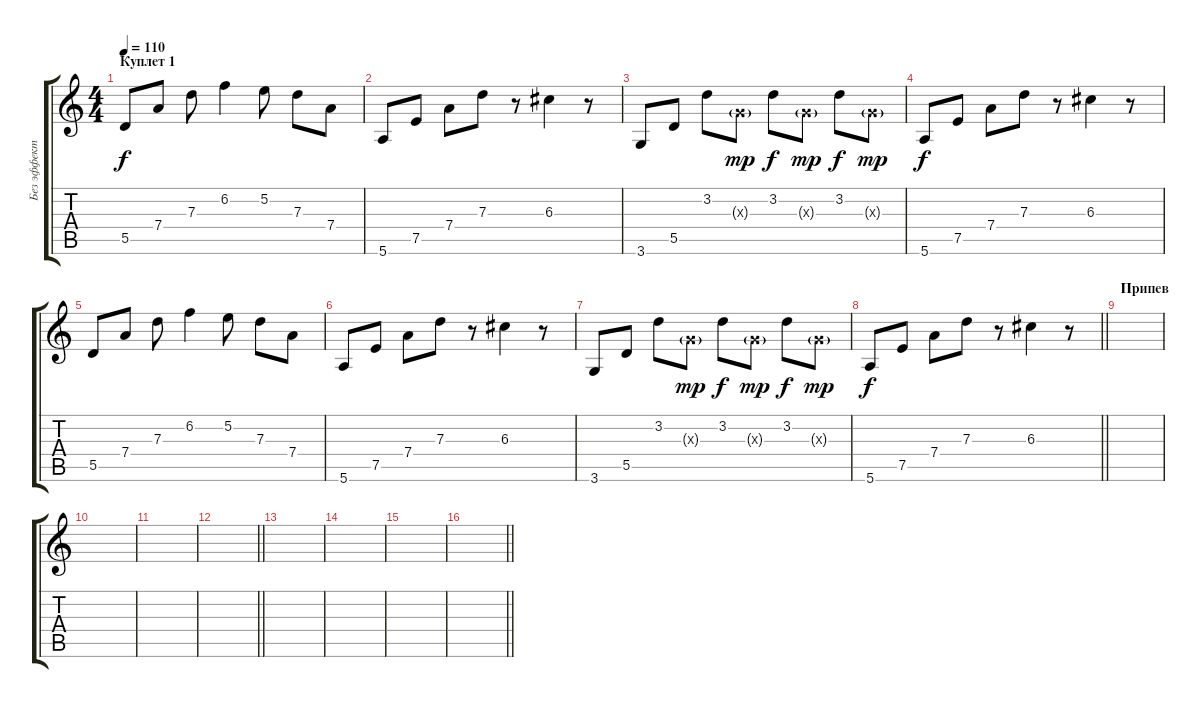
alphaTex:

\track ("Без эффекта Distortion (1 гитара)" "Без эффект") {instrument acousticguitarsteel}
\staff {score tabs}
\tuning (E4 B3 G3 D3 A2 E2) {hide}
\ts (4 4)
\section ("" "Куплет 1")
\tempo 110
\clef g2
\ks c
5.5.8{dy f} 7.4.8 7.3.8 6.2.4 5.2.8 7.3.8 7.4.8 |
5.6.8 7.5.8 7.4.8 7.3.8 r.8 6.3.4 r.8 |
3.6.8 5.5.8 3.2.8 0.3{g x}.8{dy mp} 3.2.8{dy f} 0.3{g x}.8{dy mp} 3.2.8{dy f} 0.3{g x}.8{dy mp} |
5.6.8{dy f} 7.5.8 7.4.8 7.3.8 r.8 6.3.4 r.8 |
5.5.8 7.4.8 7.3.8 6.2.4 5.2.8 7.3.8 7.4.8 |
5.6.8 7.5.8 7.4.8 7.3.8 r.8 6.3.4 r.8 |
3.6.8 5.5.8 3.2.8 0.3{g x}.8{dy mp} 3.2.8{dy f} 0.3{g x}.8{dy mp} 3.2.8{dy f} 0.3{g x}.8{dy mp} |
\barLineRight lightlight
5.6.8{dy f} 7.5.8 7.4.8 7.3.8 r.8 6.3.4 r.8 |
\section ("" "Припев")
|
|
|
\barLineRight lightlight
|
|
|
|
\barLineRight lightlight
